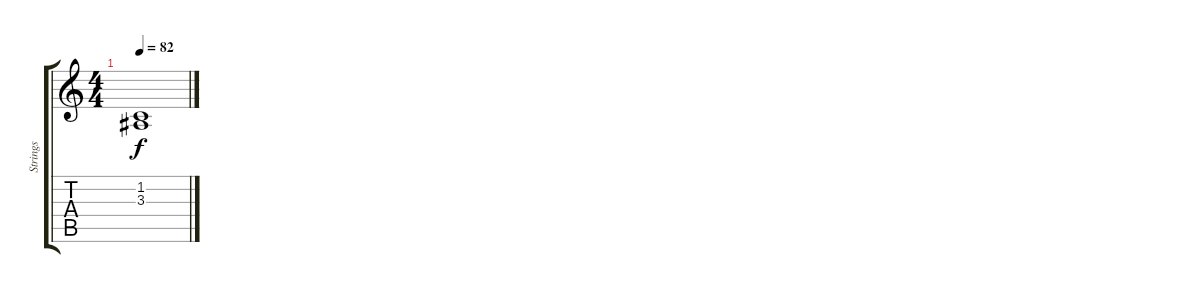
\track ("Strings" "Strings") {instrument stringensemble1}
\staff {score tabs}
\tuning (E4 B3 G3 D3 A2 E2) {hide}
\ts (4 4)
\tempo 82
\clef g2
\ks c
(1.2 3.3).1{dy f}
